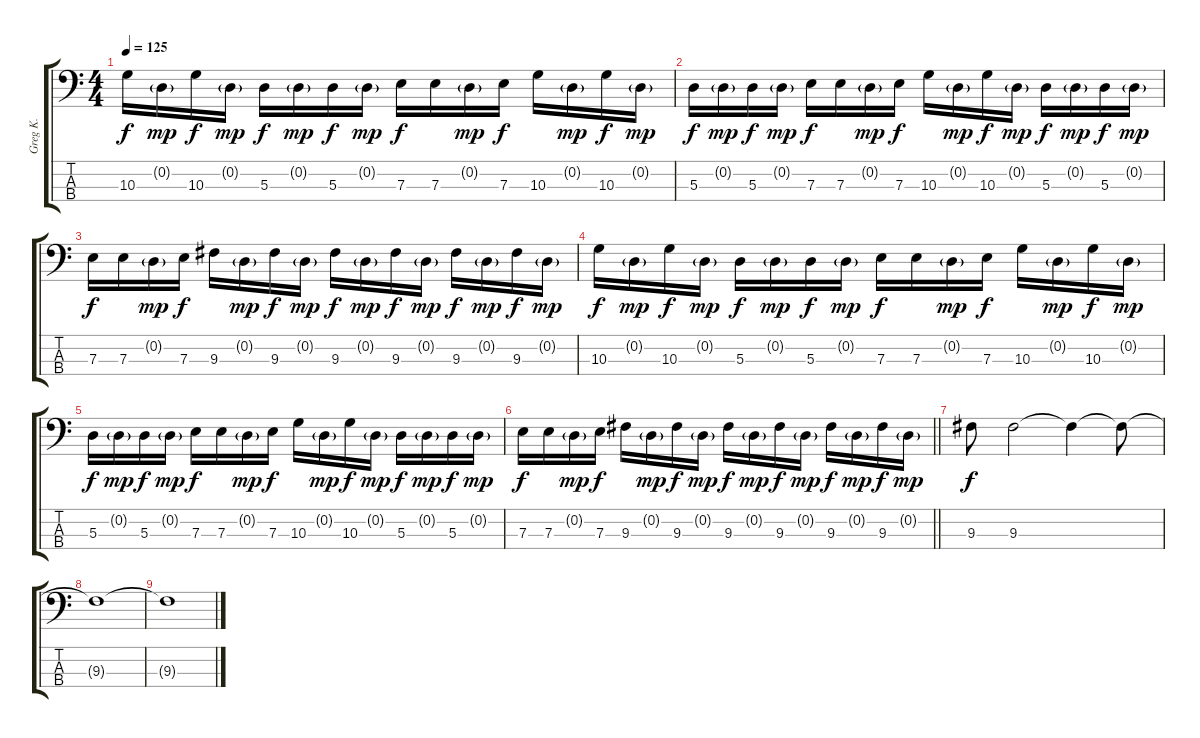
\track ("Greg K." "Greg K.") {instrument electricbasspick}
\staff {score tabs}
\tuning (G2 D2 A1 E1) {hide}
\ts (4 4)
\tempo 125
\clef f4
\ks c
10.3.16{dy f} 0.2{g}.16{dy mp} 10.3.16{dy f} 0.2{g}.16{dy mp} 5.3.16{dy f} 0.2{g}.16{dy mp} 5.3.16{dy f} 0.2{g}.16{dy mp} 7.3.16{dy f} 7.3.16 0.2{g}.16{dy mp} 7.3.16{dy f} 10.3.16 0.2{g}.16{dy mp} 10.3.16{dy f} 0.2{g}.16{dy mp} |
5.3.16{dy f} 0.2{g}.16{dy mp} 5.3.16{dy f} 0.2{g}.16{dy mp} 7.3.16{dy f} 7.3.16 0.2{g}.16{dy mp} 7.3.16{dy f} 10.3.16 0.2{g}.16{dy mp} 10.3.16{dy f} 0.2{g}.16{dy mp} 5.3.16{dy f} 0.2{g}.16{dy mp} 5.3.16{dy f} 0.2{g}.16{dy mp} |
7.3.16{dy f} 7.3.16 0.2{g}.16{dy mp} 7.3.16{dy f} 9.3.16 0.2{g}.16{dy mp} 9.3.16{dy f} 0.2{g}.16{dy mp} 9.3.16{dy f} 0.2{g}.16{dy mp} 9.3.16{dy f} 0.2{g}.16{dy mp} 9.3.16{dy f} 0.2{g}.16{dy mp} 9.3.16{dy f} 0.2{g}.16{dy mp} |
10.3.16{dy f} 0.2{g}.16{dy mp} 10.3.16{dy f} 0.2{g}.16{dy mp} 5.3.16{dy f} 0.2{g}.16{dy mp} 5.3.16{dy f} 0.2{g}.16{dy mp} 7.3.16{dy f} 7.3.16 0.2{g}.16{dy mp} 7.3.16{dy f} 10.3.16 0.2{g}.16{dy mp} 10.3.16{dy f} 0.2{g}.16{dy mp} |
5.3.16{dy f} 0.2{g}.16{dy mp} 5.3.16{dy f} 0.2{g}.16{dy mp} 7.3.16{dy f} 7.3.16 0.2{g}.16{dy mp} 7.3.16{dy f} 10.3.16 0.2{g}.16{dy mp} 10.3.16{dy f} 0.2{g}.16{dy mp} 5.3.16{dy f} 0.2{g}.16{dy mp} 5.3.16{dy f} 0.2{g}.16{dy mp} |
\barLineRight lightlight
7.3.16{dy f} 7.3.16 0.2{g}.16{dy mp} 7.3.16{dy f} 9.3.16 0.2{g}.16{dy mp} 9.3.16{dy f} 0.2{g}.16{dy mp} 9.3.16{dy f} 0.2{g}.16{dy mp} 9.3.16{dy f} 0.2{g}.16{dy mp} 9.3.16{dy f} 0.2{g}.16{dy mp} 9.3.16{dy f} 0.2{g}.16{dy mp} |
9.3.8{dy f} 9.3.2 9.3{t}.4 9.3{t}.8 |
9.3{t}.1 |
9.3{t}.1
